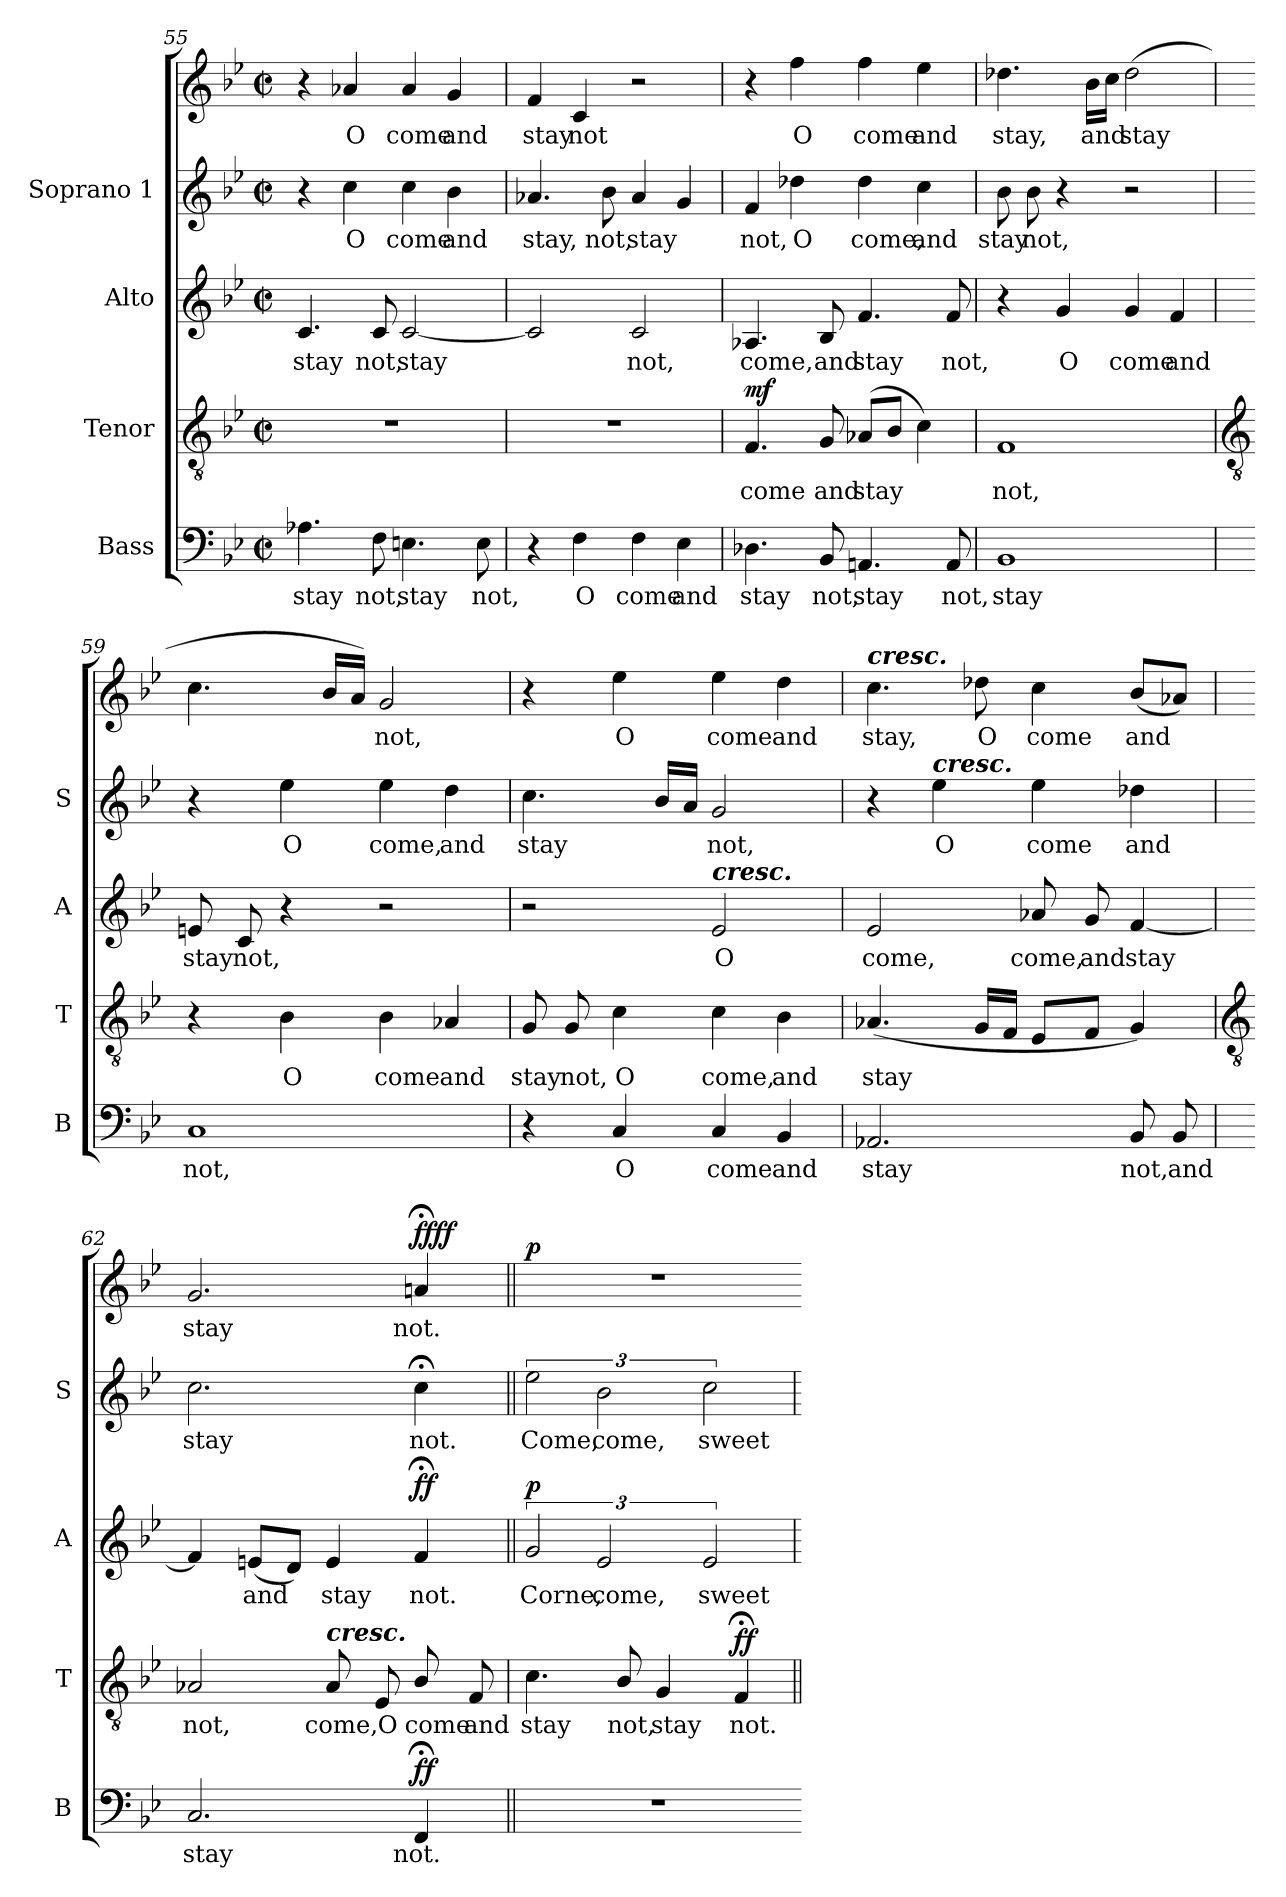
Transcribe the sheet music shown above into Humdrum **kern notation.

**kern	**text	**dynam	**kern	**text	**dynam	**kern	**text	**dynam	**kern	**text	**kern	**text	**dynam
*part4	*part4	*part4	*part3	*part3	*part3	*part2	*part2	*part2	*part1	*part1	*part1	*part1	*part1
*staff5	*staff5	*staff5	*staff4	*staff4	*staff4	*staff3	*staff3	*staff3	*staff2	*staff2	*staff1	*staff1	*staff1/2
*I"Bass	*	*	*I"Tenor	*	*	*I"Alto	*	*	*I"Soprano 1	*	*	*	*
*I'B	*	*	*I'T	*	*	*I'A	*	*	*I'S	*	*	*	*
!!LO:LB:g=z
*clefF4	*	*	*clefGv2	*	*	*clefG2	*	*	*clefG2	*	*clefG2	*	*
*k[b-e-]	*	*	*k[b-e-]	*	*	*k[b-e-]	*	*	*k[b-e-]	*	*k[b-e-]	*	*
*B-:	*	*	*B-:	*	*	*B-:	*	*	*B-:	*	*B-:	*	*
*M2/2	*	*	*M2/2	*	*	*M2/2	*	*	*M2/2	*	*M2/2	*	*
*met(c|)	*	*	*met(c|)	*	*	*met(c|)	*	*	*met(c|)	*	*met(c|)	*	*
=55	=55	=55	=55	=55	=55	=55	=55	=55	=55	=55	=55	=55	=55
!	!LO:LY:b	!	!	!	!	!	!LO:LY:b	!	!	!	!	!	!
4.A-X	stay	.	1r	.	.	4.c	stay	.	4r	.	4r	.	.
!	!	!	!	!	!	!	!	!	!	!LO:LY:b	!	!LO:LY:b	!
.	.	.	.	.	.	.	.	.	4cc	O	4a-X	O	.
!	!LO:LY:b	!	!	!	!	!	!LO:LY:b	!	!	!	!	!	!
8F	not,	.	.	.	.	8c	not,	.	.	.	.	.	.
!	!LO:LY:b	!	!	!	!	!	!LO:LY:b	!	!	!LO:LY:b	!	!LO:LY:b	!
4.En	stay	.	.	.	.	[2c	stay	.	4cc	come	4a-	come	.
!	!	!	!	!	!	!	!	!	!	!LO:LY:b	!	!LO:LY:b	!
.	.	.	.	.	.	.	.	.	4b-	and	4g	and	.
!	!LO:LY:b	!	!	!	!	!	!	!	!	!	!	!	!
8E	not,	.	.	.	.	.	.	.	.	.	.	.	.
=56	=56	=56	=56	=56	=56	=56	=56	=56	=56	=56	=56	=56	=56
!	!	!	!	!	!	!	!	!	!	!LO:LY:b	!	!LO:LY:b	!
4r	.	.	1r	.	.	2c]	.	.	4.a-X	stay,	4f	stay	.
!	!LO:LY:b	!	!	!	!	!	!	!	!	!	!	!LO:LY:b	!
4F	O	.	.	.	.	.	.	.	.	.	4c	not	.
!	!	!	!	!	!	!	!	!	!	!LO:LY:b	!	!	!
.	.	.	.	.	.	.	.	.	8b-	not,	.	.	.
!	!LO:LY:b	!	!	!	!	!	!LO:LY:b	!	!	!LO:LY:b	!	!	!
4F	come	.	.	.	.	2c	not,	.	4a-	stay	2r	.	.
!	!LO:LY:b	!	!	!	!	!	!	!	!	!	!	!	!
4E-	and	.	.	.	.	.	.	.	4g	.	.	.	.
=57	=57	=57	=57	=57	=57	=57	=57	=57	=57	=57	=57	=57	=57
!	!LO:LY:b	!	!	!LO:LY:b	!LO:DY:a	!	!LO:LY:b	!	!	!LO:LY:b	!	!	!
4.D-X	stay	.	4.F	come	mf	4.A-X	come,	.	4f	not,	4r	.	.
!	!	!	!	!	!	!	!	!	!	!LO:LY:b	!	!LO:LY:b	!
.	.	.	.	.	.	.	.	.	4dd-X	O	4ff	O	.
!	!LO:LY:b	!	!	!LO:LY:b	!	!	!LO:LY:b	!	!	!	!	!	!
8BB-	not,	.	8G	and	.	8B-	and	.	.	.	.	.	.
!	!LO:LY:b	!	!	!LO:LY:b	!	!	!LO:LY:b	!	!	!LO:LY:b	!	!LO:LY:b	!
4.AAn	stay	.	(<8A-XL	stay	.	4.f	stay	.	4dd-	come,	4ff	come	.
.	.	.	8B-J	.	.	.	.	.	.	.	.	.	.
!	!	!	!	!	!	!	!	!	!	!LO:LY:b	!	!LO:LY:b	!
.	.	.	4c)	.	.	.	.	.	4cc	and	4ee-	and	.
!	!LO:LY:b	!	!	!	!	!	!LO:LY:b	!	!	!	!	!	!
8AA	not,	.	.	.	.	8f	not,	.	.	.	.	.	.
!!LO:LB:g=z
=58	=58	=58	=58	=58	=58	=58	=58	=58	=58	=58	=58	=58	=58
!	!LO:LY:b	!	!	!LO:LY:b	!	!	!	!	!	!LO:LY:b	!	!LO:LY:b	!
1BB-	stay	.	1F	not,	.	4r	.	.	8b-	stay	4.dd-X	stay,	.
!	!	!	!	!	!	!	!	!	!	!LO:LY:b	!	!	!
.	.	.	.	.	.	.	.	.	8b-	not,	.	.	.
!	!	!	!	!	!	!	!LO:LY:b	!	!	!	!	!	!
.	.	.	.	.	.	4g	O	.	4r	.	.	.	.
!	!	!	!	!	!	!	!	!	!	!	!	!LO:LY:b	!
.	.	.	.	.	.	.	.	.	.	.	16b-LL	and	.
.	.	.	.	.	.	.	.	.	.	.	16ccJJ	.	.
!	!	!	!	!	!	!	!LO:LY:b	!	!	!	!	!LO:LY:b	!
.	.	.	.	.	.	4g	come	.	2r	.	(<2dd-	stay	.
!	!	!	!	!	!	!	!LO:LY:b	!	!	!	!	!	!
.	.	.	.	.	.	4f	and	.	.	.	.	.	.
!!LO:LB:g=z
=59	=59	=59	=59	=59	=59	=59	=59	=59	=59	=59	=59	=59	=59
*	*	*	*clefGv2	*	*	*	*	*	*	*	*	*	*
!	!LO:LY:b	!	!	!	!	!	!LO:LY:b	!	!	!	!	!	!
1C	not,	.	4r	.	.	8en	stay	.	4r	.	4.cc	.	.
!	!	!	!	!	!	!	!LO:LY:b	!	!	!	!	!	!
.	.	.	.	.	.	8c	not,	.	.	.	.	.	.
!	!	!	!	!LO:LY:b	!	!	!	!	!	!LO:LY:b	!	!	!
.	.	.	4B-	O	.	4r	.	.	4ee-	O	.	.	.
.	.	.	.	.	.	.	.	.	.	.	16b-LL	.	.
.	.	.	.	.	.	.	.	.	.	.	16aJJ)	.	.
!	!	!	!	!LO:LY:b	!	!	!	!	!	!LO:LY:b	!	!LO:LY:b	!
.	.	.	4B-	come	.	2r	.	.	4ee-	come,	2g	not,	.
!	!	!	!	!LO:LY:b	!	!	!	!	!	!LO:LY:b	!	!	!
.	.	.	4A-X	and	.	.	.	.	4dd	and	.	.	.
=60	=60	=60	=60	=60	=60	=60	=60	=60	=60	=60	=60	=60	=60
!	!	!	!	!LO:LY:b	!	!	!	!	!	!LO:LY:b	!	!	!
4r	.	.	8G	stay	.	2r	.	.	4.cc	stay	4r	.	.
!	!	!	!	!LO:LY:b	!	!	!	!	!	!	!	!	!
.	.	.	8G	not,	.	.	.	.	.	.	.	.	.
!	!LO:LY:b	!	!	!LO:LY:b	!	!	!	!	!	!	!	!LO:LY:b	!
4C	O	.	4c	O	.	.	.	.	.	.	4ee-	O	.
.	.	.	.	.	.	.	.	.	16b-LL	.	.	.	.
.	.	.	.	.	.	.	.	.	16aJJ	.	.	.	.
!	!	!	!	!	!	!LO:TX:a:Bi:t=cresc.	!	!	!	!	!	!	!
!	!LO:LY:b	!	!	!LO:LY:b	!	!	!LO:LY:b	!	!	!LO:LY:b	!	!LO:LY:b	!
4C	come	.	4c	come,	.	2e-	O	.	2g	not,	4ee-	come	.
!	!LO:LY:b	!	!	!LO:LY:b	!	!	!	!	!	!	!	!LO:LY:b	!
4BB-	and	.	4B-	and	.	.	.	.	.	.	4dd	and	.
!!LO:LB:g=z
=61	=61	=61	=61	=61	=61	=61	=61	=61	=61	=61	=61	=61	=61
!	!	!	!	!	!	!	!	!	!	!	!LO:TX:a:Bi:t=cresc.	!	!
!	!LO:LY:b	!	!	!LO:LY:b	!	!	!LO:LY:b	!	!	!	!	!LO:LY:b	!
2.AA-X	stay	.	(<4.A-X	stay	.	2e-	come,	.	4r	.	4.cc	stay,	.
!	!	!	!	!	!	!	!	!	!LO:TX:a:Bi:t=cresc.	!	!	!	!
!	!	!	!	!	!	!	!	!	!	!LO:LY:b	!	!	!
.	.	.	.	.	.	.	.	.	4ee-	O	.	.	.
!	!	!	!	!	!	!	!	!	!	!	!	!LO:LY:b	!
.	.	.	16GLL	.	.	.	.	.	.	.	8dd-X	O	.
.	.	.	16FJJ	.	.	.	.	.	.	.	.	.	.
!	!	!	!	!	!	!	!LO:LY:b	!	!	!LO:LY:b	!	!LO:LY:b	!
.	.	.	8E-L	.	.	8a-X	come,	.	4ee-	come	4cc	come	.
!	!	!	!	!	!	!	!LO:LY:b	!	!	!	!	!	!
.	.	.	8FJ	.	.	8g	and	.	.	.	.	.	.
!	!LO:LY:b	!	!	!	!	!	!LO:LY:b	!	!	!LO:LY:b	!	!LO:LY:b	!
8BB-	not,	.	4G)	.	.	[4f	stay	.	4dd-X	and	(<8b-L	and	.
!	!LO:LY:b	!	!	!	!	!	!	!	!	!	!	!	!
8BB-	and	.	.	.	.	.	.	.	.	.	8a-XJ)	.	.
!!LO:LB:g=z
=62	=62	=62	=62	=62	=62	=62	=62	=62	=62	=62	=62	=62	=62
*	*	*	*clefGv2	*	*	*	*	*	*	*	*	*	*
!	!LO:LY:b	!	!	!LO:LY:b	!	!	!	!	!	!LO:LY:b	!	!LO:LY:b	!
2.C	stay	.	2A-X	not,	.	4f]	.	.	2.cc	stay	2.g	stay	.
!	!	!	!	!	!	!	!LO:LY:b	!	!	!	!	!	!
.	.	.	.	.	.	(<8enL	and	.	.	.	.	.	.
.	.	.	.	.	.	8dJ)	.	.	.	.	.	.	.
!	!	!	!LO:TX:a:Bi:t=cresc.	!	!	!	!	!	!	!	!	!	!
!	!	!	!	!LO:LY:b	!	!	!LO:LY:b	!	!	!	!	!	!
.	.	.	8A-	come,	.	4e	stay	.	.	.	.	.	.
!	!	!	!	!LO:LY:b	!	!	!	!	!	!	!	!	!
.	.	.	8E-	O	.	.	.	.	.	.	.	.	.
!	!LO:LY:b	!LO:DY:b	!	!LO:LY:b	!	!	!LO:LY:b	!LO:DY:b	!	!LO:LY:b	!	!LO:LY:b	!LO:DY:b=2
!	!	!	!	!	!	!	!	!	!	!	!	!	!LO:DY:n=1:b
4FF;<	not.	ff	8B-/	come	.	4f;<	not.	ff	4cc;<	not.	4an;<	not.	ff ff
!	!	!	!	!LO:LY:b	!	!	!	!	!	!	!	!	!
.	.	.	8F	and	.	.	.	.	.	.	.	.	.
=63||	=63||	=63||	=63	=63||	=63||	=63||	=63||	=63||	=63||	=63||	=63||	=63||	=63||
!	!	!	!	!LO:LY:b	!	!	!LO:LY:b	!LO:DY:b	!	!LO:LY:b	!	!	!LO:DY:b=2
1r	.	.	4.c	stay	.	3g	Corne,	p	3ee-	Come,	1r	.	p
!	!	!	!	!	!	!	!LO:LY:b	!	!	!LO:LY:b	!	!	!
.	.	.	.	.	.	3e-	come,	.	3b-	come,	.	.	.
!	!	!	!	!LO:LY:b	!	!	!	!	!	!	!	!	!
.	.	.	8B-/	not,	.	.	.	.	.	.	.	.	.
!	!	!	!	!LO:LY:b	!	!	!	!	!	!	!	!	!
.	.	.	4G	stay	.	.	.	.	.	.	.	.	.
!	!	!	!	!	!	!	!LO:LY:b	!	!	!LO:LY:b	!	!	!
.	.	.	.	.	.	3e-	sweet	.	3cc	sweet	.	.	.
!	!	!	!	!LO:LY:b	!LO:DY:b	!	!	!	!	!	!	!	!
.	.	.	4F;<	not.	ff	.	.	.	.	.	.	.	.
=	=	=	=||	=	=	=	=	=	=	=	=	=	=
*-	*-	*-	*-	*-	*-	*-	*-	*-	*-	*-	*-	*-	*-
